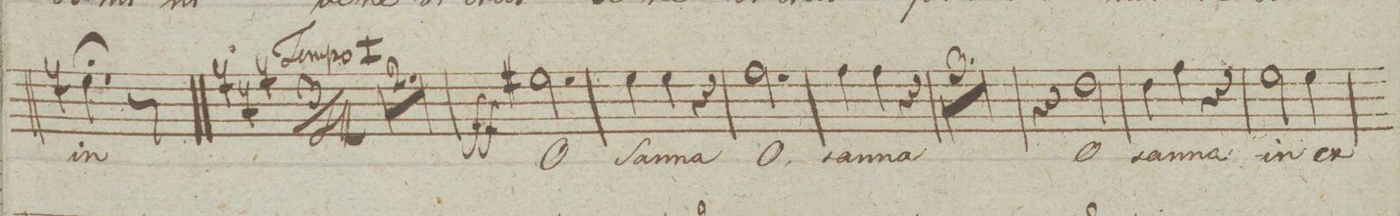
**kern	**text	**dynam
*I"Alto.	*	*
*clefC3	*	*
*k[f#c#g#]	*	*
*M2/4	*	*
4.fn;\	in	.
8r	.	.
=66||	=66||	=66||
*k[]	*	*
*M3/4	*	*
2.r	.	.
=67	=67	=67
2.r	.	.
=68	=68	=68
*2\right	*	*
2.f#X\	O-	ff
=69	=69	=69
4f\	-san-	.
4f\	-na	.
4r	.	.
=70	=70	=70
2.g\	O-	.
=71	=71	=71
4g\	-san-	.
4g\	-na	.
4r	.	.
=72	=72	=72
2.r	.	.
=73	=73	=73
2.r	.	.
=74	=74	=74
2.r	.	.
=75	=75	=75
4r	.	.
2e\	O-	.
=76	=76	=76
4e\	-san-	.
4g\	-na	.
4r	.	.
=77	=77	=77
2f\	in	.
4f\	ex-	.
=78	=78	=78
*-	*-	*-
